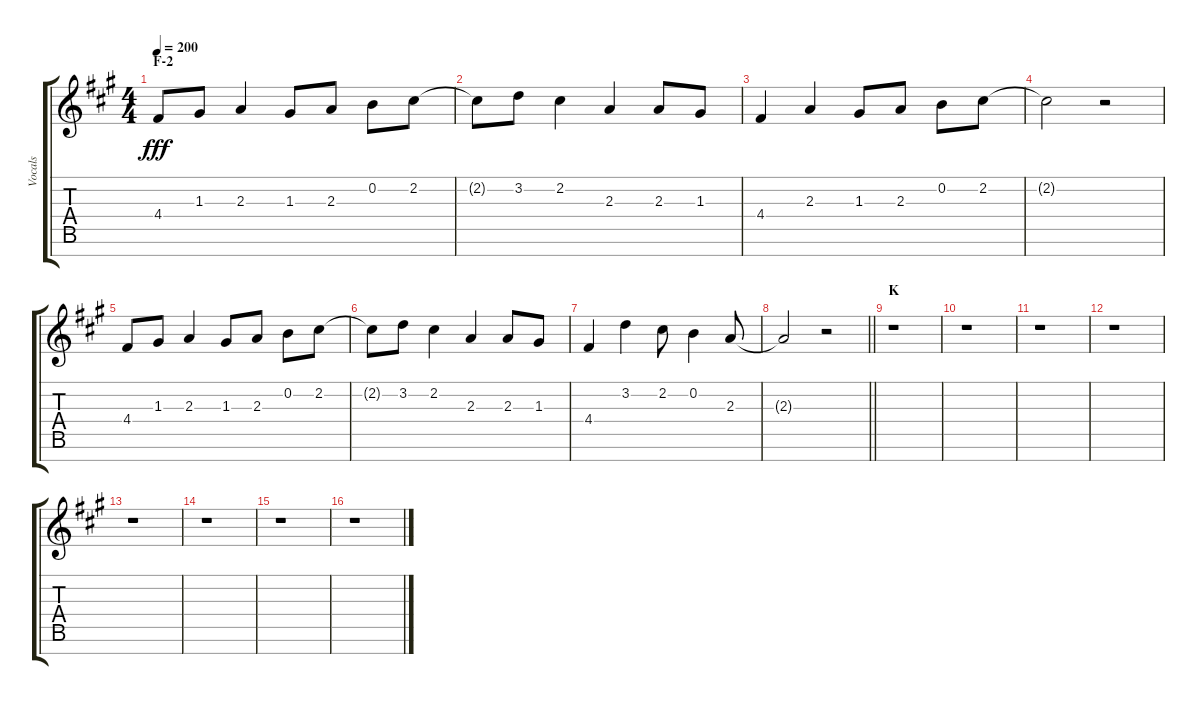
\track ("Vocals" "Vocals") {instrument voiceoohs}
\staff {score tabs}
\tuning (E5 B4 G4 D4 A3 E3 B2) {hide}
\ts (4 4)
\section ("" "F-2")
\tempo 200
\clef g2
\ks a
4.4.8{dy fff} 1.3.8 2.3.4 1.3.8 2.3.8 0.2.8 2.2.8 |
2.2{t}.8 3.2.8 2.2.4 2.3.4 2.3.8 1.3.8 |
4.4.4 2.3.4 1.3.8 2.3.8 0.2.8 2.2.8 |
2.2{t}.2 r.2 |
4.4.8 1.3.8 2.3.4 1.3.8 2.3.8 0.2.8 2.2.8 |
2.2{t}.8 3.2.8 2.2.4 2.3.4 2.3.8 1.3.8 |
4.4.4 3.2.4 2.2.8 0.2.4 2.3.8 |
\barLineRight lightlight
2.3{t}.2 r.2 |
\section ("" "K")
r.1 |
r.1 |
r.1 |
r.1 |
r.1 |
r.1 |
r.1 |
r.1
